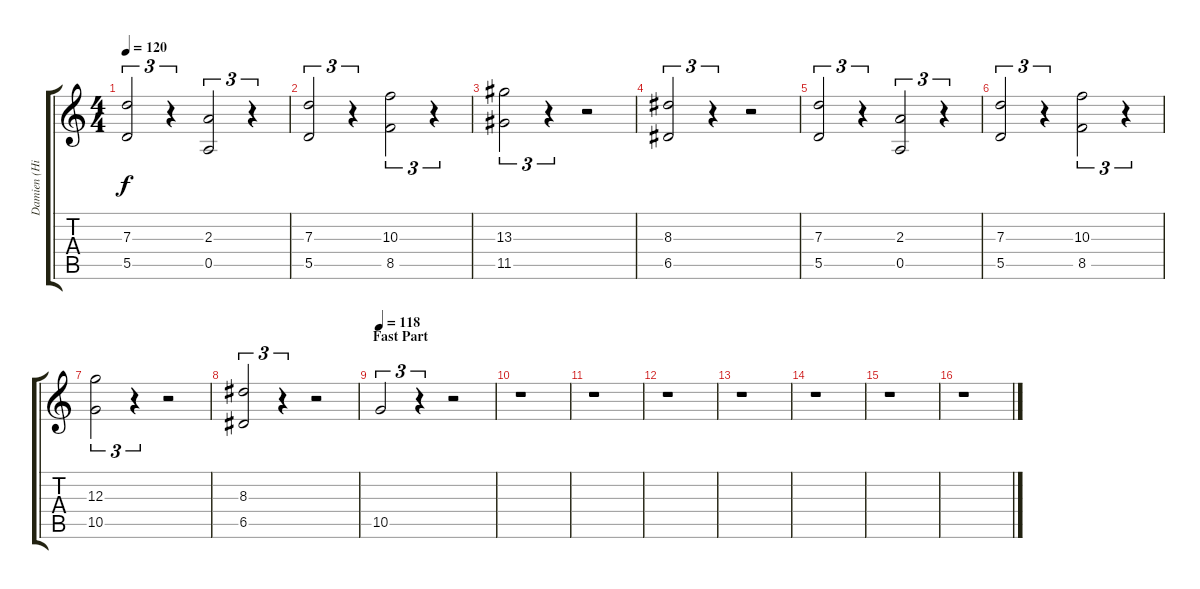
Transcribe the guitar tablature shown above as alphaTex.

\track ("Damien (HighKeyb)" "Damien (Hi") {instrument stringensemble1}
\staff {score tabs}
\tuning (E5 B4 G4 D4 A3 D3) {hide}
\ts (4 4)
\tempo 120
\clef g2
\ks c
(7.3 5.5).2{tu (3 2) dy f} r.4{tu (3 2)} (2.3 0.5).2{tu (3 2)} r.4{tu (3 2)} |
(7.3 5.5).2{tu (3 2)} r.4{tu (3 2)} (10.3 8.5).2{tu (3 2)} r.4{tu (3 2)} |
(13.3 11.5).2{tu (3 2)} r.4{tu (3 2)} r.2 |
(8.3 6.5).2{tu (3 2)} r.4{tu (3 2)} r.2 |
(7.3 5.5).2{tu (3 2)} r.4{tu (3 2)} (2.3 0.5).2{tu (3 2)} r.4{tu (3 2)} |
(7.3 5.5).2{tu (3 2)} r.4{tu (3 2)} (10.3 8.5).2{tu (3 2)} r.4{tu (3 2)} |
(12.3 10.5).2{tu (3 2)} r.4{tu (3 2)} r.2 |
(8.3 6.5).2{tu (3 2)} r.4{tu (3 2)} r.2 |
\section ("" "Fast Part")
\tempo 118
10.5.2{tu (3 2)} r.4{tu (3 2)} r.2 |
r.1 |
r.1 |
r.1 |
r.1 |
r.1 |
r.1 |
r.1
